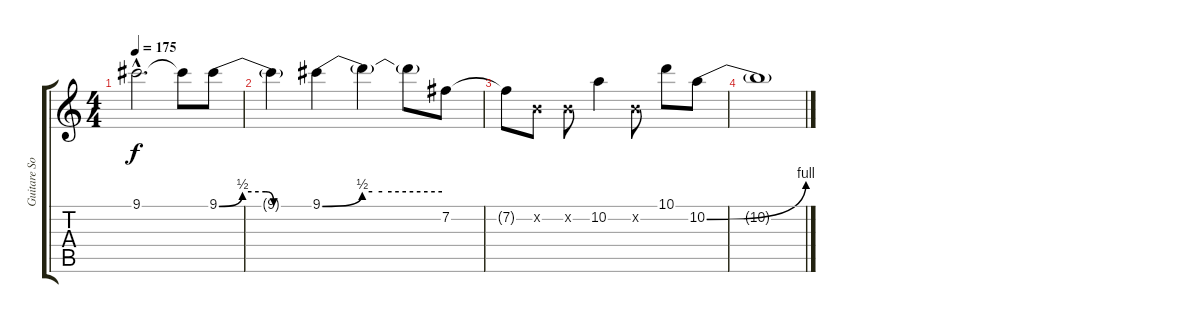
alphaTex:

\track ("Guitare Solo 2" "Guitare So") {instrument distortionguitar}
\staff {score tabs}
\tuning (E4 B3 G3 D3 A2 E2) {hide}
\ts (4 4)
\tempo 175
\clef g2
\ks c
9.1{hac t}.2{d dy f} 9.1{t}.8 9.1{be (custom 0 0 15 2 30 2 35 0 40 0 45 0 60 0)}.8 |
9.1{t}.4 9.1{be (custom 0 0 20 2 25 2 30 2 60 2)}.4 9.1{t}.4 9.1{t}.8 7.2.8 |
7.2{t}.8 0.2{x}.8 0.2{x}.8 10.2.4 0.2{x}.8 10.1.8 10.2{be (bend 0 0 60 4)}.8 |
10.2{t}.1
